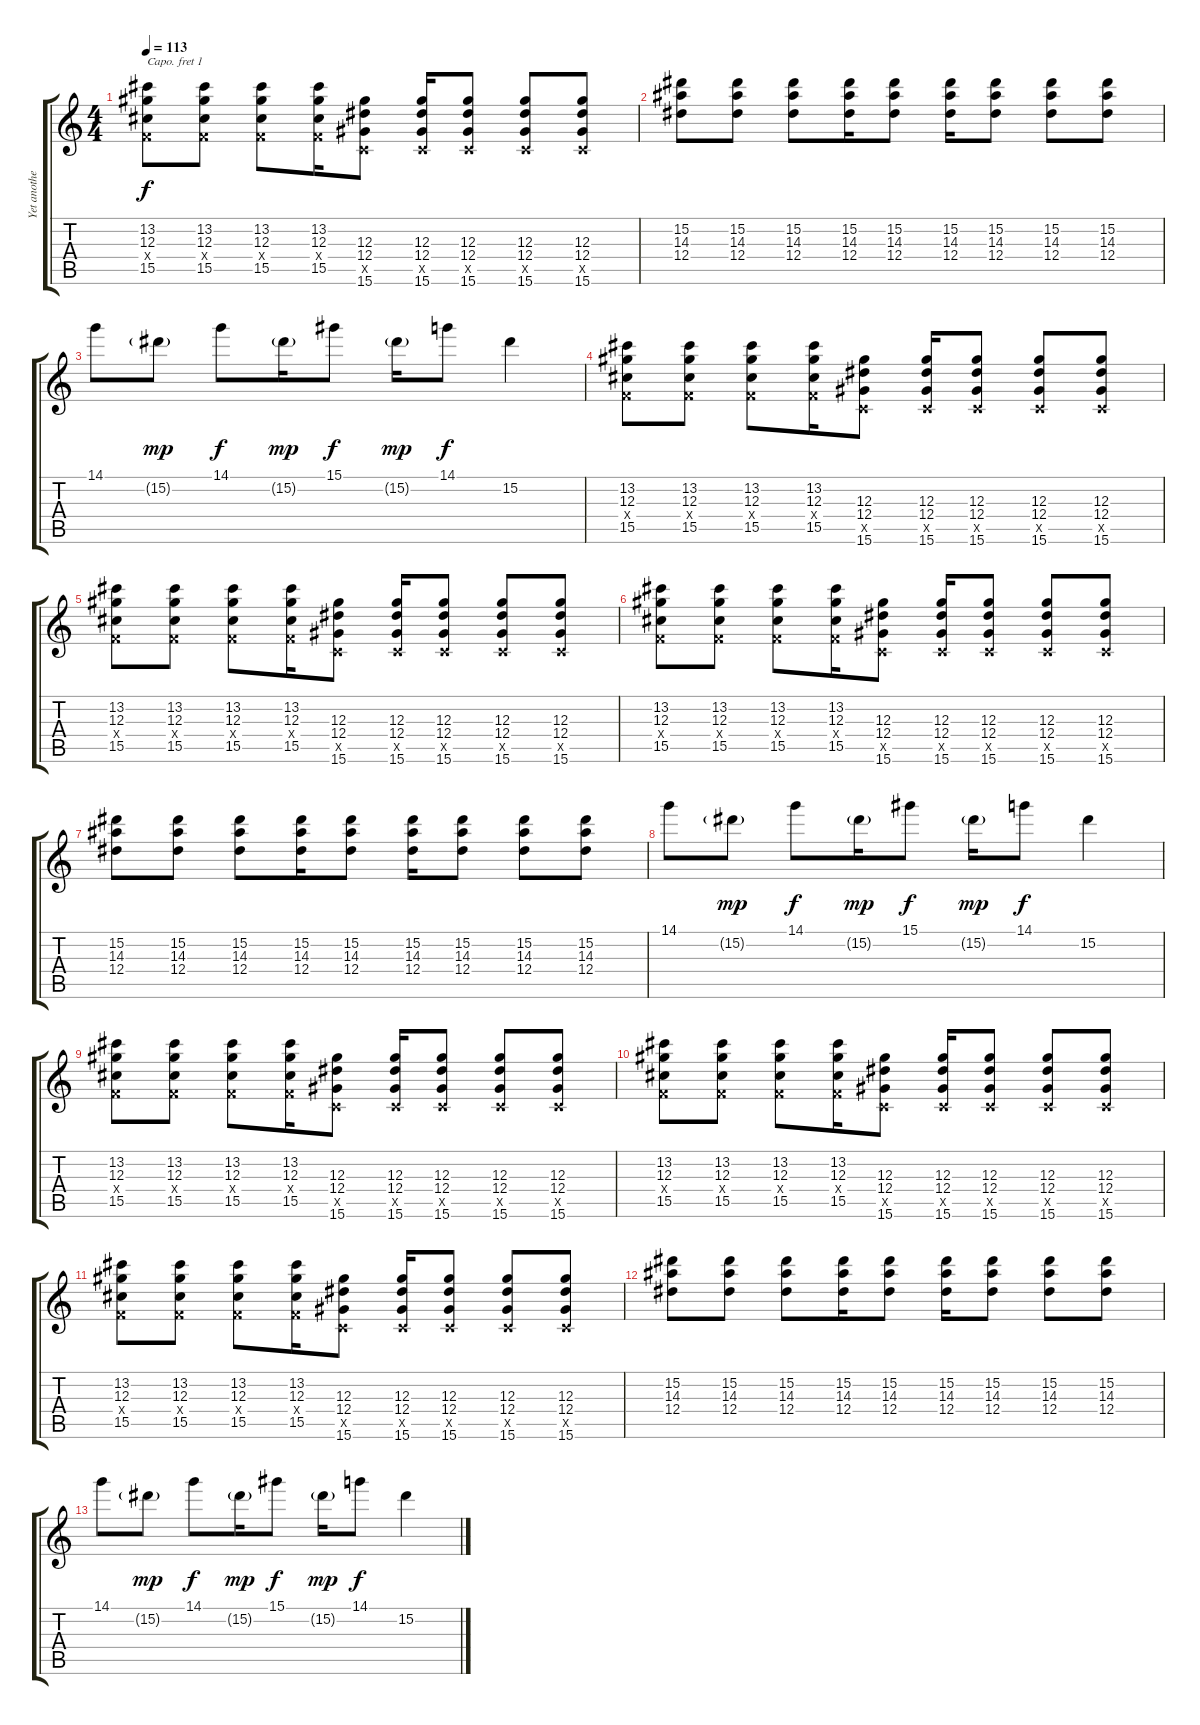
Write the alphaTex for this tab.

\track ("Yet another guitar" "Yet anothe") {instrument electricguitarjazz}
\staff {score tabs}
\capo 1
\tuning (E4 B3 G3 D3 A2 E2) {hide}
\ts (4 4)
\tempo 113
\clef g2
\ks c
(13.2 12.3 2.4{x} 15.5).8{dy f} (13.2 12.3 2.4{x} 15.5).8 (13.2 12.3 2.4{x} 15.5).8 (13.2 12.3 2.4{x} 15.5).16 (12.3 12.4 2.5{x} 15.6).8 (12.3 12.4 2.5{x} 15.6).16 (12.3 12.4 2.5{x} 15.6).8 (12.3 12.4 2.5{x} 15.6).8 (12.3 12.4 2.5{x} 15.6).8 |
(15.2 14.3 12.4).8 (15.2 14.3 12.4).8 (15.2 14.3 12.4).8 (15.2 14.3 12.4).16 (15.2 14.3 12.4).8 (15.2 14.3 12.4).16 (15.2 14.3 12.4).8 (15.2 14.3 12.4).8 (15.2 14.3 12.4).8 |
14.1.8 15.2{g}.8{dy mp} 14.1.8{dy f} 15.2{g}.16{dy mp} 15.1.8{dy f} 15.2{g}.16{dy mp} 14.1.8{dy f} 15.2.4 |
(13.2 12.3 2.4{x} 15.5).8 (13.2 12.3 2.4{x} 15.5).8 (13.2 12.3 2.4{x} 15.5).8 (13.2 12.3 2.4{x} 15.5).16 (12.3 12.4 2.5{x} 15.6).8 (12.3 12.4 2.5{x} 15.6).16 (12.3 12.4 2.5{x} 15.6).8 (12.3 12.4 2.5{x} 15.6).8 (12.3 12.4 2.5{x} 15.6).8 |
(13.2 12.3 2.4{x} 15.5).8 (13.2 12.3 2.4{x} 15.5).8 (13.2 12.3 2.4{x} 15.5).8 (13.2 12.3 2.4{x} 15.5).16 (12.3 12.4 2.5{x} 15.6).8 (12.3 12.4 2.5{x} 15.6).16 (12.3 12.4 2.5{x} 15.6).8 (12.3 12.4 2.5{x} 15.6).8 (12.3 12.4 2.5{x} 15.6).8 |
(13.2 12.3 2.4{x} 15.5).8 (13.2 12.3 2.4{x} 15.5).8 (13.2 12.3 2.4{x} 15.5).8 (13.2 12.3 2.4{x} 15.5).16 (12.3 12.4 2.5{x} 15.6).8 (12.3 12.4 2.5{x} 15.6).16 (12.3 12.4 2.5{x} 15.6).8 (12.3 12.4 2.5{x} 15.6).8 (12.3 12.4 2.5{x} 15.6).8 |
(15.2 14.3 12.4).8 (15.2 14.3 12.4).8 (15.2 14.3 12.4).8 (15.2 14.3 12.4).16 (15.2 14.3 12.4).8 (15.2 14.3 12.4).16 (15.2 14.3 12.4).8 (15.2 14.3 12.4).8 (15.2 14.3 12.4).8 |
14.1.8 15.2{g}.8{dy mp} 14.1.8{dy f} 15.2{g}.16{dy mp} 15.1.8{dy f} 15.2{g}.16{dy mp} 14.1.8{dy f} 15.2.4 |
(13.2 12.3 2.4{x} 15.5).8 (13.2 12.3 2.4{x} 15.5).8 (13.2 12.3 2.4{x} 15.5).8 (13.2 12.3 2.4{x} 15.5).16 (12.3 12.4 2.5{x} 15.6).8 (12.3 12.4 2.5{x} 15.6).16 (12.3 12.4 2.5{x} 15.6).8 (12.3 12.4 2.5{x} 15.6).8 (12.3 12.4 2.5{x} 15.6).8 |
(13.2 12.3 2.4{x} 15.5).8 (13.2 12.3 2.4{x} 15.5).8 (13.2 12.3 2.4{x} 15.5).8 (13.2 12.3 2.4{x} 15.5).16 (12.3 12.4 2.5{x} 15.6).8 (12.3 12.4 2.5{x} 15.6).16 (12.3 12.4 2.5{x} 15.6).8 (12.3 12.4 2.5{x} 15.6).8 (12.3 12.4 2.5{x} 15.6).8 |
(13.2 12.3 2.4{x} 15.5).8 (13.2 12.3 2.4{x} 15.5).8 (13.2 12.3 2.4{x} 15.5).8 (13.2 12.3 2.4{x} 15.5).16 (12.3 12.4 2.5{x} 15.6).8 (12.3 12.4 2.5{x} 15.6).16 (12.3 12.4 2.5{x} 15.6).8 (12.3 12.4 2.5{x} 15.6).8 (12.3 12.4 2.5{x} 15.6).8 |
(15.2 14.3 12.4).8 (15.2 14.3 12.4).8 (15.2 14.3 12.4).8 (15.2 14.3 12.4).16 (15.2 14.3 12.4).8 (15.2 14.3 12.4).16 (15.2 14.3 12.4).8 (15.2 14.3 12.4).8 (15.2 14.3 12.4).8 |
14.1.8 15.2{g}.8{dy mp} 14.1.8{dy f} 15.2{g}.16{dy mp} 15.1.8{dy f} 15.2{g}.16{dy mp} 14.1.8{dy f} 15.2.4
